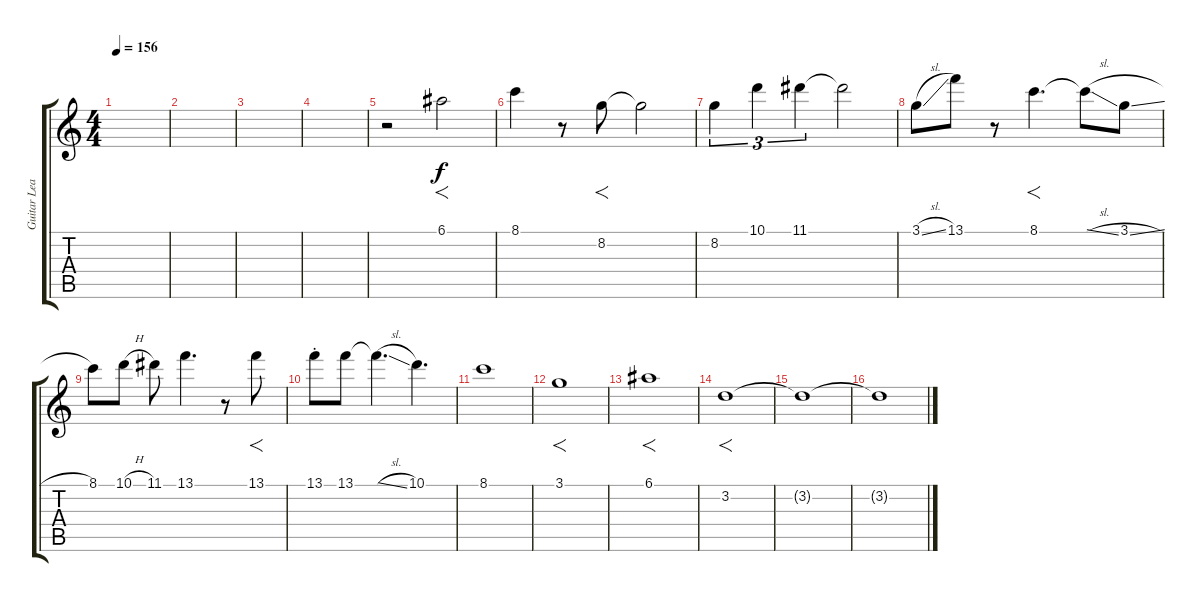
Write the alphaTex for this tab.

\track ("Guitar Lead" "Guitar Lea") {instrument overdrivenguitar}
\staff {score tabs}
\tuning (E4 B3 G3 D3 A2 E2) {hide}
\ts (4 4)
\tempo 156
\clef g2
\ks c
|
|
|
|
r.2 6.1.2{f} |
8.1.4 r.8 8.2.8{f} 8.2{t}.2 |
8.2.4{tu (3 2)} 10.1.4{tu (3 2)} 11.1.4{tu (3 2)} 11.1{t}.2 |
3.1{sl}.8 13.1.8 r.8 8.1.4{f d} 8.1{sl t}.8 3.1{sl}.8 |
8.1.8 10.1{h}.8 11.1.8 13.1.4{d} r.8 13.1.8{f} |
13.1{st}.8 13.1.8 13.1{sl t}.4{d} 10.1.4{d} |
8.1.1 |
3.1.1{f} |
6.1.1{f} |
3.2.1{f} |
3.2{t}.1 |
3.2{t}.1
